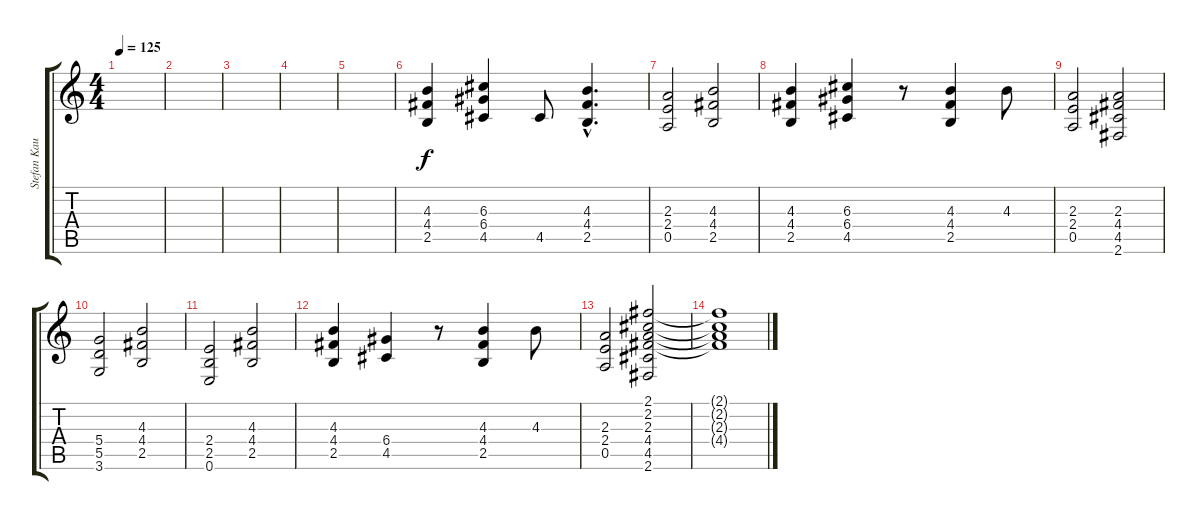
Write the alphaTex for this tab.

\track ("Stefan Kaufmann - -guitar" "Stefan Kau") {instrument distortionguitar}
\staff {score tabs}
\tuning (E4 B3 G3 D3 A2 E2) {hide}
\ts (4 4)
\tempo 125
\clef g2
\ks c
|
|
|
|
|
(4.3 4.4 2.5).4 (6.3 6.4 4.5).4 4.5.8 (4.3{hac} 4.4{hac} 2.5{hac}).4{d} |
(2.3 2.4 0.5).2 (4.3 4.4 2.5).2 |
(4.3 4.4 2.5).4 (6.3 6.4 4.5).4 r.8 (4.3 4.4 2.5).4 4.3.8 |
(2.3 2.4 0.5).2 (2.3 4.4 4.5 2.6).2 |
(5.4 5.5 3.6).2 (4.3 4.4 2.5).2 |
(2.4 2.5 0.6).2 (4.3 4.4 2.5).2 |
(4.3 4.4 2.5).4 (6.4 4.5).4 r.8 (4.3 4.4 2.5).4 4.3.8 |
(2.3 2.4 0.5).2 (2.1 2.2 2.3 4.4 4.5 2.6).2 |
(2.1{t} 2.2{t} 2.3{t} 4.4{t}).1
